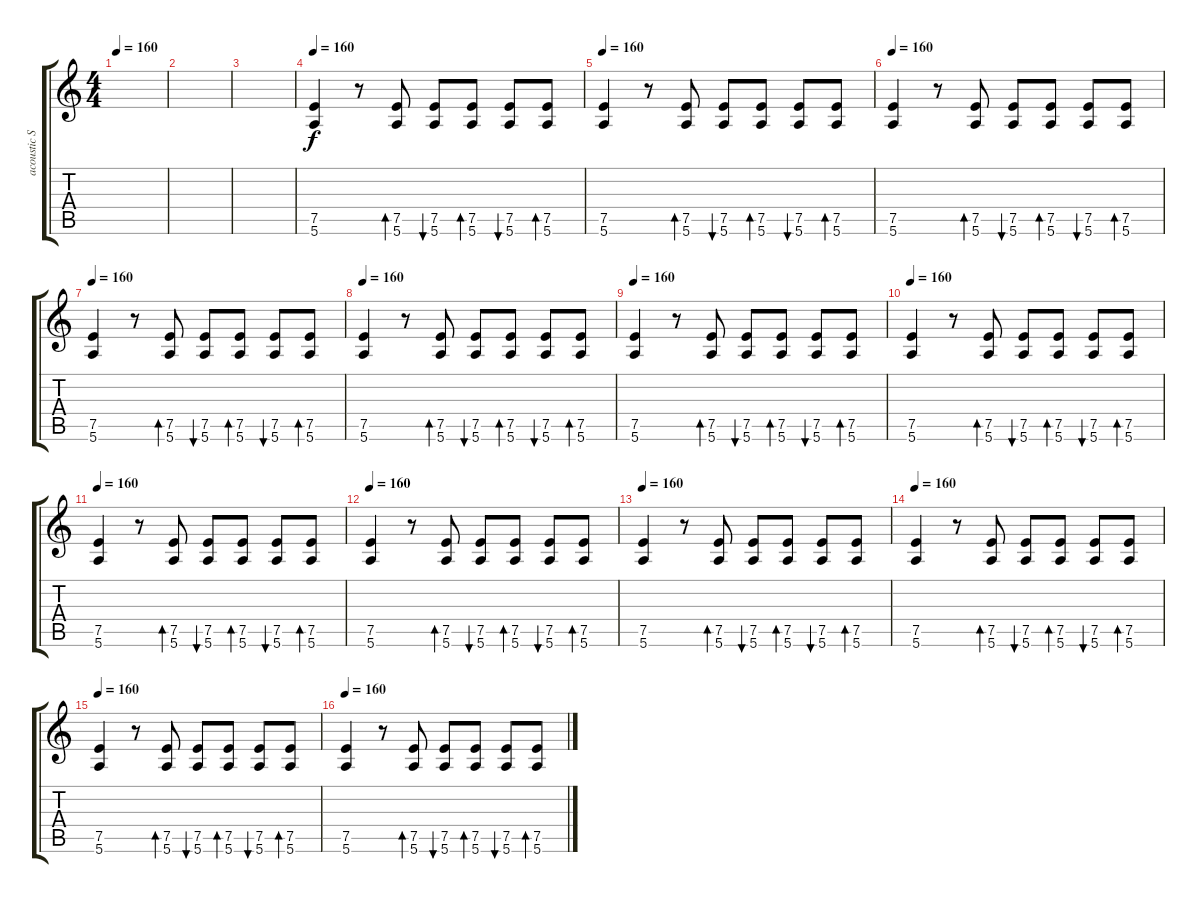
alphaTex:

\track ("acoustic Steel" "acoustic S") {instrument acousticguitarsteel}
\staff {score tabs}
\tuning (E4 B3 G3 D3 A2 E2) {hide}
\ts (4 4)
\tempo 160
\tempo 125
\tempo 160
\clef g2
\ks c
|
|
|
\tempo 160
(7.5 5.6).4 r.8 (7.5 5.6).8{bd 60} (7.5 5.6).8{bu 60} (7.5 5.6).8{bd 60} (7.5 5.6).8{bu 60} (7.5 5.6).8{bd 60} |
\tempo 160
(7.5 5.6).4 r.8 (7.5 5.6).8{bd 60} (7.5 5.6).8{bu 60} (7.5 5.6).8{bd 60} (7.5 5.6).8{bu 60} (7.5 5.6).8{bd 60} |
\tempo 160
(7.5 5.6).4 r.8 (7.5 5.6).8{bd 60} (7.5 5.6).8{bu 60} (7.5 5.6).8{bd 60} (7.5 5.6).8{bu 60} (7.5 5.6).8{bd 60} |
\tempo 160
(7.5 5.6).4 r.8 (7.5 5.6).8{bd 60} (7.5 5.6).8{bu 60} (7.5 5.6).8{bd 60} (7.5 5.6).8{bu 60} (7.5 5.6).8{bd 60} |
\tempo 160
(7.5 5.6).4 r.8 (7.5 5.6).8{bd 60} (7.5 5.6).8{bu 60} (7.5 5.6).8{bd 60} (7.5 5.6).8{bu 60} (7.5 5.6).8{bd 60} |
\tempo 160
(7.5 5.6).4 r.8 (7.5 5.6).8{bd 60} (7.5 5.6).8{bu 60} (7.5 5.6).8{bd 60} (7.5 5.6).8{bu 60} (7.5 5.6).8{bd 60} |
\tempo 160
(7.5 5.6).4 r.8 (7.5 5.6).8{bd 60} (7.5 5.6).8{bu 60} (7.5 5.6).8{bd 60} (7.5 5.6).8{bu 60} (7.5 5.6).8{bd 60} |
\tempo 160
(7.5 5.6).4 r.8 (7.5 5.6).8{bd 60} (7.5 5.6).8{bu 60} (7.5 5.6).8{bd 60} (7.5 5.6).8{bu 60} (7.5 5.6).8{bd 60} |
\tempo 160
(7.5 5.6).4 r.8 (7.5 5.6).8{bd 60} (7.5 5.6).8{bu 60} (7.5 5.6).8{bd 60} (7.5 5.6).8{bu 60} (7.5 5.6).8{bd 60} |
\tempo 160
(7.5 5.6).4 r.8 (7.5 5.6).8{bd 60} (7.5 5.6).8{bu 60} (7.5 5.6).8{bd 60} (7.5 5.6).8{bu 60} (7.5 5.6).8{bd 60} |
\tempo 160
(7.5 5.6).4 r.8 (7.5 5.6).8{bd 60} (7.5 5.6).8{bu 60} (7.5 5.6).8{bd 60} (7.5 5.6).8{bu 60} (7.5 5.6).8{bd 60} |
\tempo 160
(7.5 5.6).4 r.8 (7.5 5.6).8{bd 60} (7.5 5.6).8{bu 60} (7.5 5.6).8{bd 60} (7.5 5.6).8{bu 60} (7.5 5.6).8{bd 60} |
\tempo 160
(7.5 5.6).4 r.8 (7.5 5.6).8{bd 60} (7.5 5.6).8{bu 60} (7.5 5.6).8{bd 60} (7.5 5.6).8{bu 60} (7.5 5.6).8{bd 60}
